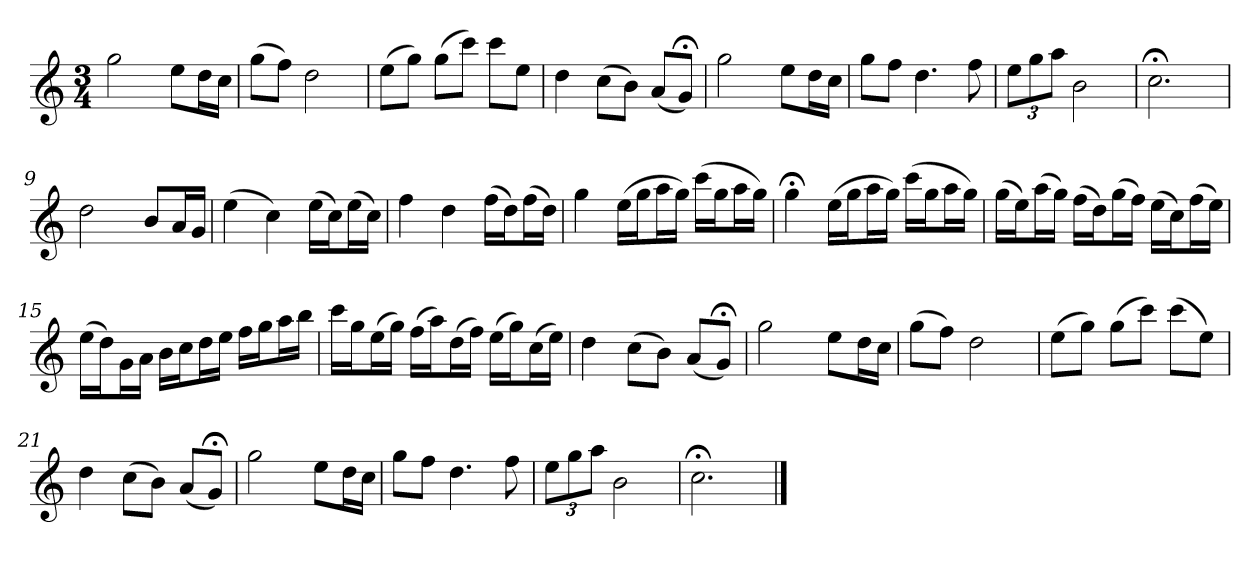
**kern
*part1
*staff1
*k[]
*C:
*M3/4
*MM120
=1
2gg
8eeL
16ddL
16ccJJ
=2
(8ggL
8ffJ)
2dd
=3
(8eeL
8ggJ)
(8ggL
8cccJ)
8cccL
8eeJ
=4
4dd
(8ccL
8bJ)
(8aL
8g;<J)
=5
2gg
8eeL
16ddL
16ccJJ
=6
8ggL
8ffJ
4.dd
8ff
=7
12eeL
12gg
12aaJ
2b
=8
2.cc;<
=9
2dd
8bL
16aL
16gJJ
=10
(4ee
4cc)
(16eeLL
16ccJ)
(16eeL
16ccJJ)
=11
4ff
4dd
(16ffLL
16ddJ)
(16ffL
16ddJJ)
=12
4gg
(16eeLL
16ggJ
16aaL
16ggJJ)
(16cccLL
16ggJ
16aaL
16ggJJ)
=13
4gg;<
(16eeLL
16ggJ
16aaL
16ggJJ)
(16cccLL
16ggJ
16aaL
16ggJJ)
=14
(16ggLL
16eeJ)
(16aaL
16ggJJ)
(16ffLL
16ddJ)
(16ggL
16ffJJ)
(16eeLL
16ccJ)
(16ffL
16eeJJ)
=15
(16eeLL
16ddJ)
16gL
16aJJ
16bLL
16ccJ
16ddL
16eeJJ
16ffLL
16ggJ
16aaL
16bbJJ
=16
16cccLL
16ggJ
(16eeL
16ggJJ)
(16ffLL
16aaJ)
(16ddL
16ffJJ)
(16eeLL
16ggJ)
(16ccL
16eeJJ)
=17
4dd
(8ccL
8bJ)
(8aL
8g;<J)
=18
2gg
8eeL
16ddL
16ccJJ
=19
(8ggL
8ffJ)
2dd
=20
(8eeL
8ggJ)
(8ggL
8cccJ)
(8cccL
8eeJ)
=21
4dd
(8ccL
8bJ)
(8aL
8g;<J)
=22
2gg
8eeL
16ddL
16ccJJ
=23
8ggL
8ffJ
4.dd
8ff
=24
12eeL
12gg
12aaJ
2b
=25
2.cc;<
==
*-
